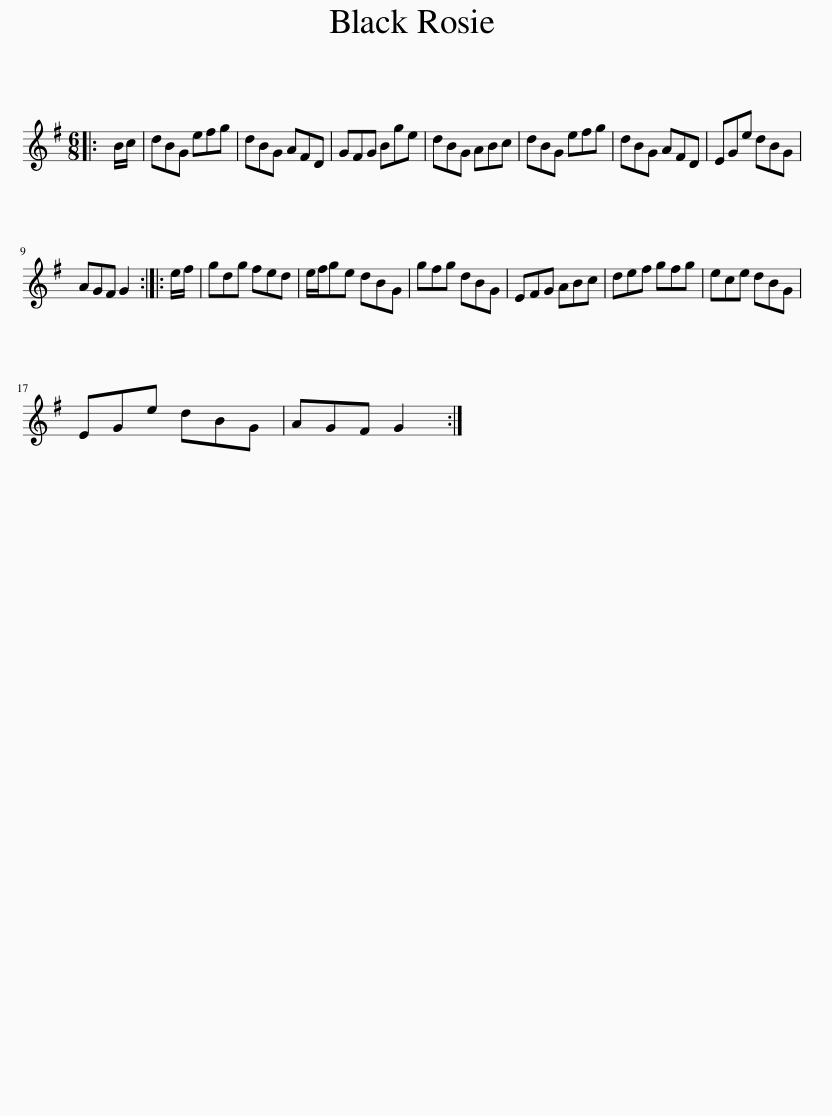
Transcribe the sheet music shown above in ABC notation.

X:1
L:1/8
M:6/8
I:linebreak $
K:G
V:1 treble
V:1
|: B/c/ | dBG efg | dBG AFD | GFG Bge | dBG ABc | %5
 dBG efg | dBG AFD | EGe dBG |$ AGF G2 :: e/f/ | %10
 gdg fed | e/f/ge dBG | gfg dBG | EFG ABc | def gfg | %15
 ece dBG |$ EGe dBG | AGF G2 :| %18
